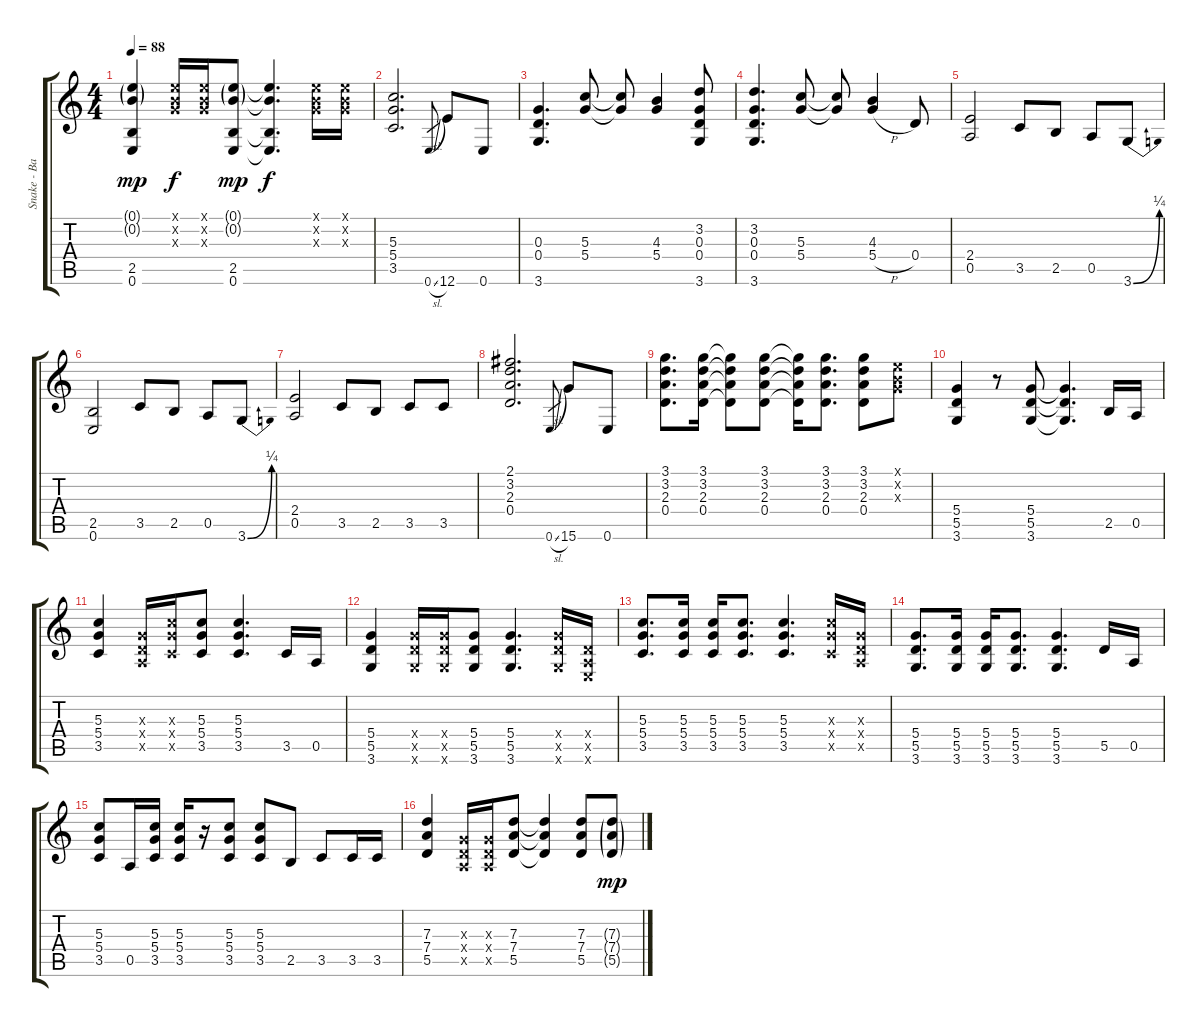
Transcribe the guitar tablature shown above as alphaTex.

\track ("Snake - Back Guitar" "Snake - Ba") {instrument distortionguitar}
\staff {score tabs}
\tuning (E4 B3 G3 D3 A2 E2) {hide}
\ts (4 4)
\tempo 88
\clef g2
\ks c
(0.1{g} 0.2{g} 2.5 0.6).4{dy mp} (0.1{x} 0.2{x} 0.3{x}).16{dy f} (0.1{x} 0.2{x} 0.3{x}).16 (0.1{g} 0.2{g} 2.5 0.6).8{dy mp} (0.1{t} 0.2{t} 2.5{t} 0.6{t}).4{d dy f} (0.1{x} 0.2{x} 0.3{x}).16 (0.1{x} 0.2{x} 0.3{x}).16 |
(5.3 5.4 3.5).2{d} 0.6{sl}.8{gr} 12.6.8 0.6.8 |
(0.3 0.4 3.6).4{d} (5.3 5.4).8 (5.3{t} 5.4{t}).8 (4.3 5.4).4 (3.2 0.3 0.4 3.6).8 |
(3.2 0.3 0.4 3.6).4{d} (5.3 5.4).8 (5.3{t} 5.4{t}).8 (4.3 5.4{h}).4 0.4.8 |
(2.4 0.5).2 3.5.8 2.5.8 0.5.8 3.6{be (bend 0 0 60 1)}.8 |
(2.5 0.6).2 3.5.8 2.5.8 0.5.8 3.6{be (bend 0 0 60 1)}.8 |
(2.4 0.5).2 3.5.8 2.5.8 3.5.8 3.5.8 |
(2.1 3.2 2.3 0.4).2{d} 0.6{sl}.8{gr} 15.6.8 0.6.8 |
(3.1 3.2 2.3 0.4).8{d} (3.1 3.2 2.3 0.4).16 (3.1{t} 3.2{t} 2.3{t} 0.4{t}).8 (3.1 3.2 2.3 0.4).8 (3.1{t} 3.2{t} 2.3{t} 0.4{t}).16 (3.1 3.2 2.3 0.4).8{d} (3.1 3.2 2.3 0.4).8 (0.1{x} 0.2{x} 0.3{x}).8 |
(5.4 5.5 3.6).4 r.8 (5.4 5.5 3.6).8 (5.4{t} 5.5{t} 3.6{t}).4{d} 2.5.16 0.5.16 |
(5.3 5.4 3.5).4 (0.3{x} 0.4{x} 0.5{x}).16 (5.3{x} 5.4{x} 3.5{x}).16 (5.3 5.4 3.5).8 (5.3 5.4 3.5).4{d} 3.5.16 0.5.16 |
(5.4 5.5 3.6).4 (5.4{x} 5.5{x} 3.6{x}).16 (5.4{x} 5.5{x} 3.6{x}).16 (5.4 5.5 3.6).8 (5.4 5.5 3.6).4{d} (5.4{x} 5.5{x} 3.6{x}).16 (0.4{x} 0.5{x} 0.6{x}).16 |
(5.3 5.4 3.5).8{d} (5.3 5.4 3.5).16 (5.3 5.4 3.5).16 (5.3 5.4 3.5).8{d} (5.3 5.4 3.5).4{d} (5.3{x} 5.4{x} 3.5{x}).16 (0.3{x} 0.4{x} 0.5{x}).16 |
(5.4 5.5 3.6).8{d} (5.4 5.5 3.6).16 (5.4 5.5 3.6).16 (5.4 5.5 3.6).8{d} (5.4 5.5 3.6).4{d} 5.5.16 0.5.16 |
(5.3 5.4 3.5).8 0.5.16 (5.3 5.4 3.5).16 (5.3 5.4 3.5).16 r.16 (5.3 5.4 3.5).8 (5.3 5.4 3.5).8 2.5.8 3.5.8 3.5.16 3.5.16 |
(7.3 7.4 5.5).4 (0.3{x} 0.4{x} 0.5{x}).16 (0.3{x} 0.4{x} 0.5{x}).16 (7.3 7.4 5.5).8 (7.3{t} 7.4{t} 5.5{t}).4 (7.3 7.4 5.5).8 (7.3{g} 7.4{g} 5.5{g}).8{dy mp}
